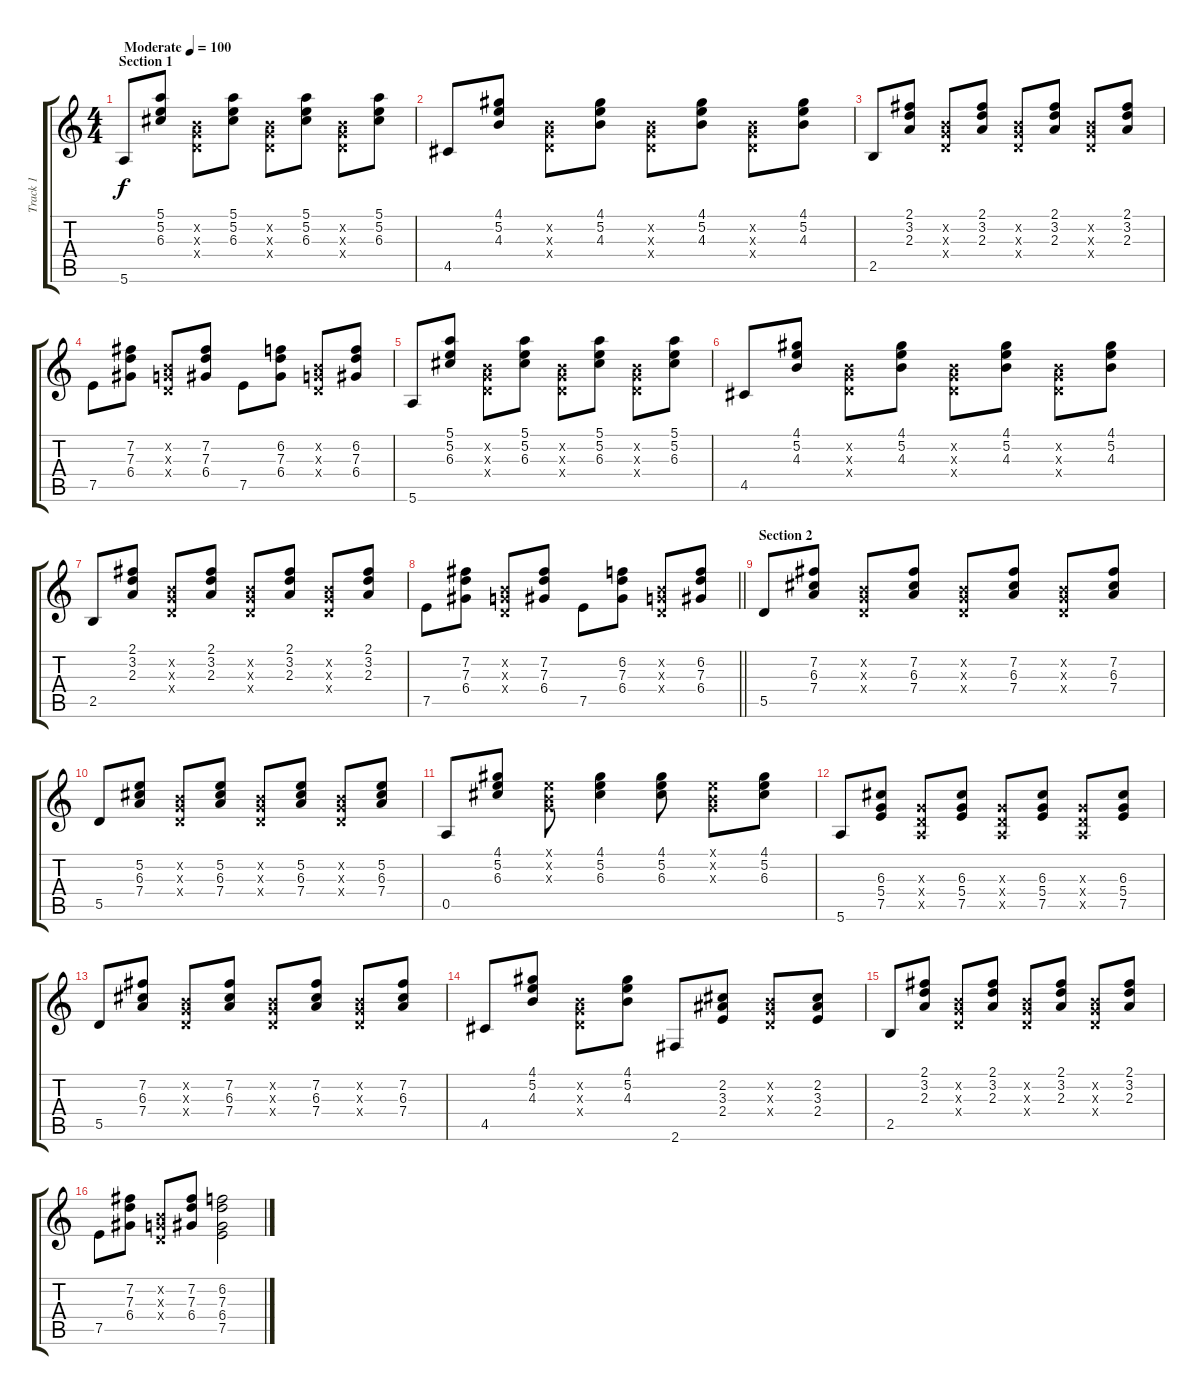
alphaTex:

\track ("Track 1" "Track 1") {instrument acousticguitarnylon}
\staff {score tabs}
\tuning (E4 B3 G3 D3 A2 E2) {hide}
\ts (4 4)
\section ("" "Section 1")
\tempo (100 "Moderate")
\clef g2
\ks c
5.6.8{dy f instrument acousticguitarnylon} (5.1 5.2 6.3).8 (0.2{x} 0.3{x} 0.4{x}).8 (5.1 5.2 6.3).8 (0.2{x} 0.3{x} 0.4{x}).8 (5.1 5.2 6.3).8 (0.2{x} 0.3{x} 0.4{x}).8 (5.1 5.2 6.3).8 |
4.5.8 (4.1 5.2 4.3).8 (0.2{x} 0.3{x} 0.4{x}).8 (4.1 5.2 4.3).8 (0.2{x} 0.3{x} 0.4{x}).8 (4.1 5.2 4.3).8 (0.2{x} 0.3{x} 0.4{x}).8 (4.1 5.2 4.3).8 |
2.5.8 (2.1 3.2 2.3).8 (0.2{x} 0.3{x} 0.4{x}).8 (2.1 3.2 2.3).8 (0.2{x} 0.3{x} 0.4{x}).8 (2.1 3.2 2.3).8 (0.2{x} 0.3{x} 0.4{x}).8 (2.1 3.2 2.3).8 |
7.5.8 (7.2 7.3 6.4).8 (0.2{x} 0.3{x} 0.4{x}).8 (7.2 7.3 6.4).8 7.5.8 (6.2 7.3 6.4).8 (0.2{x} 0.3{x} 0.4{x}).8 (6.2 7.3 6.4).8 |
5.6.8 (5.1 5.2 6.3).8 (0.2{x} 0.3{x} 0.4{x}).8 (5.1 5.2 6.3).8 (0.2{x} 0.3{x} 0.4{x}).8 (5.1 5.2 6.3).8 (0.2{x} 0.3{x} 0.4{x}).8 (5.1 5.2 6.3).8 |
4.5.8 (4.1 5.2 4.3).8 (0.2{x} 0.3{x} 0.4{x}).8 (4.1 5.2 4.3).8 (0.2{x} 0.3{x} 0.4{x}).8 (4.1 5.2 4.3).8 (0.2{x} 0.3{x} 0.4{x}).8 (4.1 5.2 4.3).8 |
2.5.8 (2.1 3.2 2.3).8 (0.2{x} 0.3{x} 0.4{x}).8 (2.1 3.2 2.3).8 (0.2{x} 0.3{x} 0.4{x}).8 (2.1 3.2 2.3).8 (0.2{x} 0.3{x} 0.4{x}).8 (2.1 3.2 2.3).8 |
\barLineRight lightlight
7.5.8 (7.2 7.3 6.4).8 (0.2{x} 0.3{x} 0.4{x}).8 (7.2 7.3 6.4).8 7.5.8 (6.2 7.3 6.4).8 (0.2{x} 0.3{x} 0.4{x}).8 (6.2 7.3 6.4).8 |
\section ("" "Section 2")
5.5.8 (7.2 6.3 7.4).8 (0.2{x} 0.3{x} 0.4{x}).8 (7.2 6.3 7.4).8 (0.2{x} 0.3{x} 0.4{x}).8 (7.2 6.3 7.4).8 (0.2{x} 0.3{x} 0.4{x}).8 (7.2 6.3 7.4).8 |
5.5.8 (5.2 6.3 7.4).8 (0.2{x} 0.3{x} 0.4{x}).8 (5.2 6.3 7.4).8 (0.2{x} 0.3{x} 0.4{x}).8 (5.2 6.3 7.4).8 (0.2{x} 0.3{x} 0.4{x}).8 (5.2 6.3 7.4).8 |
0.5.8 (4.1 5.2 6.3).8 (0.1{x} 0.2{x} 0.3{x}).8 (4.1 5.2 6.3).4 (4.1 5.2 6.3).8 (0.1{x} 0.2{x} 0.3{x}).8 (4.1 5.2 6.3).8 |
5.6.8 (6.3 5.4 7.5).8 (0.3{x} 0.4{x} 0.5{x}).8 (6.3 5.4 7.5).8 (0.3{x} 0.4{x} 0.5{x}).8 (6.3 5.4 7.5).8 (0.3{x} 0.4{x} 0.5{x}).8 (6.3 5.4 7.5).8 |
5.5.8 (7.2 6.3 7.4).8 (0.2{x} 0.3{x} 0.4{x}).8 (7.2 6.3 7.4).8 (0.2{x} 0.3{x} 0.4{x}).8 (7.2 6.3 7.4).8 (0.2{x} 0.3{x} 0.4{x}).8 (7.2 6.3 7.4).8 |
4.5.8 (4.1 5.2 4.3).8 (0.2{x} 0.3{x} 0.4{x}).8 (4.1 5.2 4.3).8 2.6.8 (2.2 3.3 2.4).8 (0.2{x} 0.3{x} 0.4{x}).8 (2.2 3.3 2.4).8 |
2.5.8 (2.1 3.2 2.3).8 (0.2{x} 0.3{x} 0.4{x}).8 (2.1 3.2 2.3).8 (0.2{x} 0.3{x} 0.4{x}).8 (2.1 3.2 2.3).8 (0.2{x} 0.3{x} 0.4{x}).8 (2.1 3.2 2.3).8 |
7.5.8 (7.2 7.3 6.4).8 (0.2{x} 0.3{x} 0.4{x}).8 (7.2 7.3 6.4).8 (6.2 7.3 6.4 7.5).2
